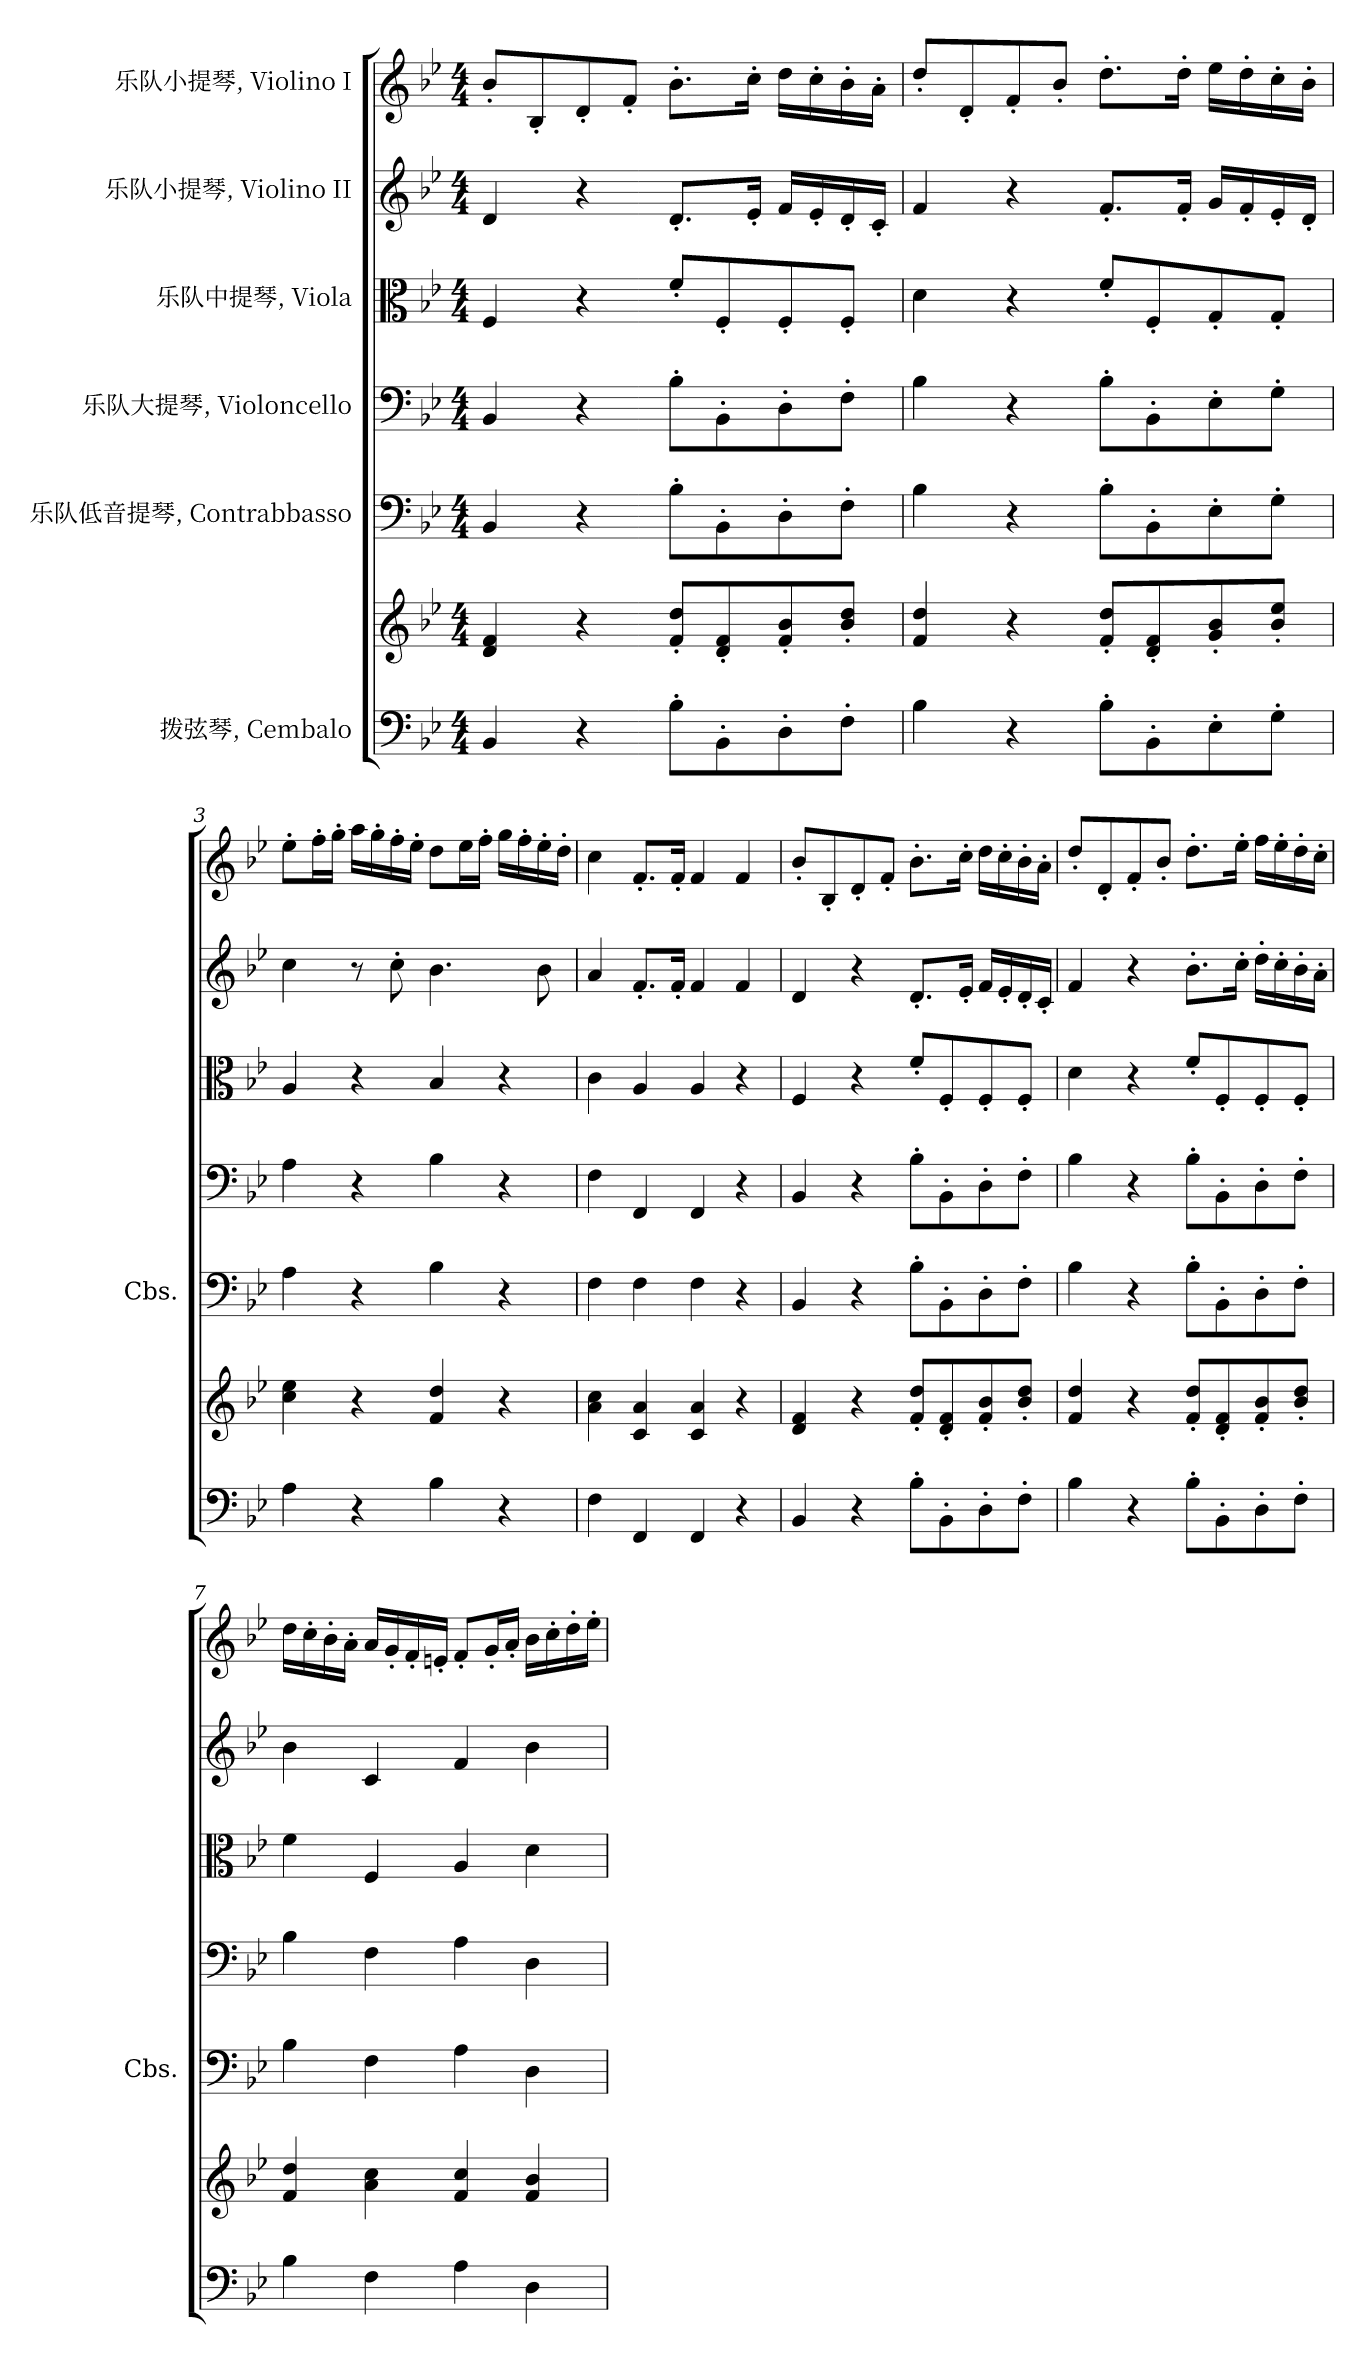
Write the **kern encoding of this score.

**kern	**kern	**kern	**kern	**kern	**kern	**kern
*part6	*part6	*part5	*part4	*part3	*part2	*part1
*staff7	*staff6	*staff5	*staff4	*staff3	*staff2	*staff1
*I"拨弦琴, Cembalo	*	*I"乐队低音提琴, Contrabbasso	*I"乐队大提琴, Violoncello	*I"乐队中提琴, Viola	*I"乐队小提琴, Violino II	*I"乐队小提琴, Violino I
*	*	*I'Cbs.	*	*	*	*
*clefF4	*clefG2	*clefF4	*clefF4	*clefC3	*clefG2	*clefG2
*	*	*ITrd7c12	*	*	*	*
*k[b-e-]	*k[b-e-]	*k[b-e-]	*k[b-e-]	*k[b-e-]	*k[b-e-]	*k[b-e-]
*M4/4	*M4/4	*M4/4	*M4/4	*M4/4	*M4/4	*M4/4
*MM70	*MM70	*MM70	*MM70	*MM70	*MM70	*MM70
=1	=1	=1	=1	=1	=1	=1
4BB-/	4d/ 4f/	4BBB-/	4BB-/	4F/	4d/	8b-'/L
.	.	.	.	.	.	8B-'/
4r	4r	4r	4r	4r	4r	8d'/
.	.	.	.	.	.	8f'/J
8B-'\L	8f/' 8dd/'L	8BB-'\L	8B-'\L	8f'/L	8.d'/L	8.b-'\L
8BB-'\	8d/' 8f/'	8BBB-'\	8BB-'\	8F'/	.	.
.	.	.	.	.	16e-'/Jk	16cc'\Jk
8D'\	8f/' 8b-/'	8DD'\	8D'\	8F'/	16f/LL	16dd\LL
.	.	.	.	.	16e-'/	16cc'\
8F'\J	8b-/' 8dd/'J	8FF'\J	8F'\J	8F'/J	16d'/	16b-'\
.	.	.	.	.	16c'/JJ	16a'\JJ
=2	=2	=2	=2	=2	=2	=2
4B-\	4f/ 4dd/	4BB-\	4B-\	4d\	4f/	8dd'/L
.	.	.	.	.	.	8d'/
4r	4r	4r	4r	4r	4r	8f'/
.	.	.	.	.	.	8b-'/J
8B-'\L	8f/' 8dd/'L	8BB-'\L	8B-'\L	8f'/L	8.f'/L	8.dd'\L
8BB-'\	8d/' 8f/'	8BBB-'\	8BB-'\	8F'/	.	.
.	.	.	.	.	16f'/Jk	16dd'\Jk
8E-'\	8g/' 8b-/'	8EE-'\	8E-'\	8G'/	16g/LL	16ee-\LL
.	.	.	.	.	16f'/	16dd'\
8G'\J	8b-/' 8ee-/'J	8GG'\J	8G'\J	8G'/J	16e-'/	16cc'\
.	.	.	.	.	16d'/JJ	16b-'\JJ
!!LO:PB:g=z
=3	=3	=3	=3	=3	=3	=3
4A\	4cc\ 4ee-\	4AA\	4A\	4A/	4cc\	8ee-'\L
.	.	.	.	.	.	16ff'\L
.	.	.	.	.	.	16gg'\JJ
4r	4r	4r	4r	4r	8r	16aa\LL
.	.	.	.	.	.	16gg'\
.	.	.	.	.	8cc'\	16ff'\
.	.	.	.	.	.	16ee-'\JJ
4B-\	4f/ 4dd/	4BB-\	4B-\	4B-/	4.b-\	8dd\L
.	.	.	.	.	.	16ee-\L
.	.	.	.	.	.	16ff'\JJ
4r	4r	4r	4r	4r	.	16gg\LL
.	.	.	.	.	.	16ff'\
.	.	.	.	.	8b-\	16ee-'\
.	.	.	.	.	.	16dd'\JJ
=4	=4	=4	=4	=4	=4	=4
4F\	4a\ 4cc\	4FF\	4F\	4c\	4a/	4cc\
4FF/	4c/ 4a/	4FF\	4FF/	4A/	8.f'/L	8.f'/L
.	.	.	.	.	16f'/Jk	16f'/Jk
4FF/	4c/ 4a/	4FF\	4FF/	4A/	4f/	4f/
4r	4r	4r	4r	4r	4f/	4f/
=5	=5	=5	=5	=5	=5	=5
4BB-/	4d/ 4f/	4BBB-/	4BB-/	4F/	4d/	8b-'/L
.	.	.	.	.	.	8B-'/
4r	4r	4r	4r	4r	4r	8d'/
.	.	.	.	.	.	8f'/J
8B-'\L	8f/' 8dd/'L	8BB-'\L	8B-'\L	8f'/L	8.d'/L	8.b-'\L
8BB-'\	8d/' 8f/'	8BBB-'\	8BB-'\	8F'/	.	.
.	.	.	.	.	16e-'/Jk	16cc'\Jk
8D'\	8f/' 8b-/'	8DD'\	8D'\	8F'/	16f/LL	16dd\LL
.	.	.	.	.	16e-'/	16cc'\
8F'\J	8b-/' 8dd/'J	8FF'\J	8F'\J	8F'/J	16d'/	16b-'\
.	.	.	.	.	16c'/JJ	16a'\JJ
=6	=6	=6	=6	=6	=6	=6
4B-\	4f/ 4dd/	4BB-\	4B-\	4d\	4f/	8dd'/L
.	.	.	.	.	.	8d'/
4r	4r	4r	4r	4r	4r	8f'/
.	.	.	.	.	.	8b-'/J
8B-'\L	8f/' 8dd/'L	8BB-'\L	8B-'\L	8f'/L	8.b-'\L	8.dd'\L
8BB-'\	8d/' 8f/'	8BBB-'\	8BB-'\	8F'/	.	.
.	.	.	.	.	16cc'\Jk	16ee-'\Jk
8D'\	8f/' 8b-/'	8DD'\	8D'\	8F'/	16dd'\LL	16ff\LL
.	.	.	.	.	16cc'\	16ee-'\
8F'\J	8b-/' 8dd/'J	8FF'\J	8F'\J	8F'/J	16b-'\	16dd'\
.	.	.	.	.	16a'\JJ	16cc'\JJ
!!LO:PB:g=z
=7	=7	=7	=7	=7	=7	=7
4B-\	4f/ 4dd/	4BB-\	4B-\	4f\	4b-\	16dd\LL
.	.	.	.	.	.	16cc'\
.	.	.	.	.	.	16b-'\
.	.	.	.	.	.	16a'\JJ
4F\	4a\ 4cc\	4FF\	4F\	4F/	4c/	16a/LL
.	.	.	.	.	.	16g'/
.	.	.	.	.	.	16f'/
.	.	.	.	.	.	16en'/JJ
4A\	4f/ 4cc/	4AA\	4A\	4A/	4f/	8f'/L
.	.	.	.	.	.	16g'/L
.	.	.	.	.	.	16a'/JJ
4D\	4f/ 4b-/	4DD\	4D\	4d\	4b-\	16b-\LL
.	.	.	.	.	.	16cc'\
.	.	.	.	.	.	16dd'\
.	.	.	.	.	.	16ee-'\JJ
=	=	=	=	=	=	=
*-	*-	*-	*-	*-	*-	*-
